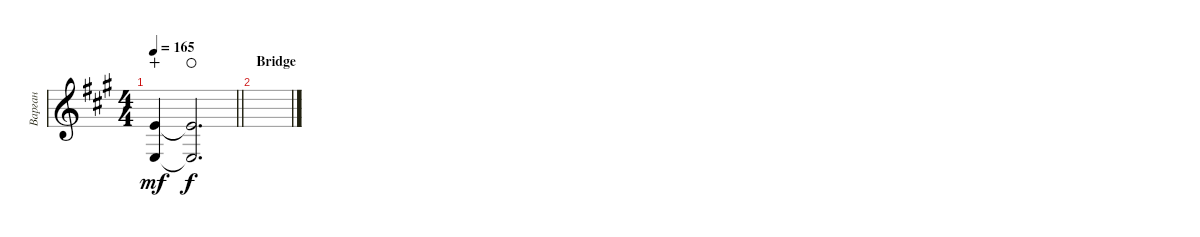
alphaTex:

\track ("Варган" "Варган") {mute instrument acousticguitarnylon}
\staff {score}
\tuning (E4 B3 G3 D3 A2 E2) {hide}
\ts (4 4)
\tempo 165
\clef g2
\barLineRight lightlight
\ks f#minor
(2.4 0.6).4{dy mf wahc} (2.4{t} 0.6{t}).2{d dy f waho} |
\section ("" "Bridge")
